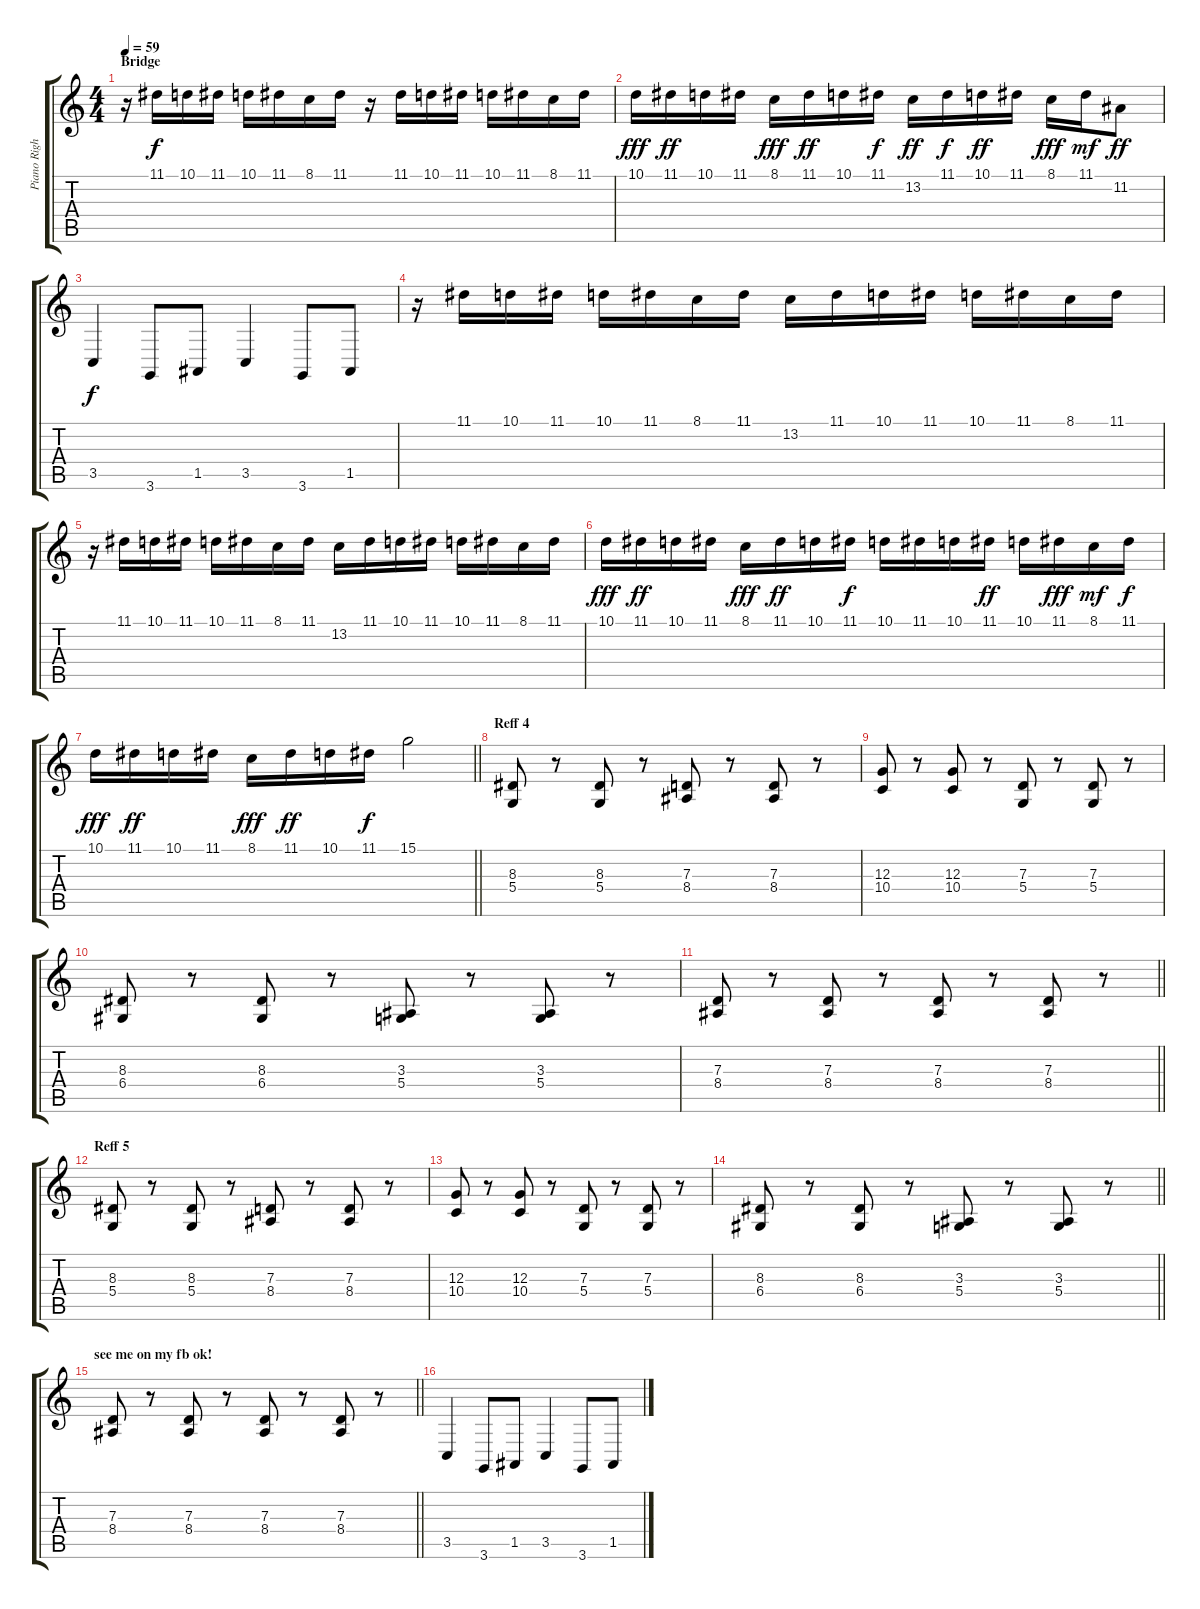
\track ("Piano Right Hand " "Piano Righ") {instrument acousticgrandpiano}
\staff {score tabs}
\tuning (E4 B3 G3 D3 A2 E2) {hide}
\ts (4 4)
\section ("" "Bridge")
\tempo 59
\clef g2
\ks c
r.16{dy f volume 14} 11.1.16 10.1.16 11.1.16 10.1.16 11.1.16 8.1.16 11.1.16 r.16 11.1.16 10.1.16 11.1.16 10.1.16 11.1.16 8.1.16 11.1.16 |
10.1.16{dy fff} 11.1.16{dy ff} 10.1.16 11.1.16 8.1.16{dy fff} 11.1.16{dy ff} 10.1.16 11.1.16{dy f} 13.2.16{dy ff} 11.1.16{dy f} 10.1.16{dy ff} 11.1.16 8.1.16{dy fff} 11.1.16{dy mf} 11.2.8{dy ff} |
3.5.4{dy f} 3.6.8 1.5.8 3.5.4 3.6.8 1.5.8 |
r.16 11.1.16 10.1.16 11.1.16 10.1.16 11.1.16 8.1.16 11.1.16 13.2.16 11.1.16 10.1.16 11.1.16 10.1.16 11.1.16 8.1.16 11.1.16 |
r.16 11.1.16 10.1.16 11.1.16 10.1.16 11.1.16 8.1.16 11.1.16 13.2.16 11.1.16 10.1.16 11.1.16 10.1.16 11.1.16 8.1.16 11.1.16 |
10.1.16{dy fff} 11.1.16{dy ff} 10.1.16 11.1.16 8.1.16{dy fff} 11.1.16{dy ff} 10.1.16 11.1.16{dy f} 10.1.16 11.1.16 10.1.16 11.1.16{dy ff} 10.1.16 11.1.16{dy fff} 8.1.16{dy mf} 11.1.16{dy f} |
\barLineRight lightlight
10.1.16{dy fff} 11.1.16{dy ff} 10.1.16 11.1.16 8.1.16{dy fff} 11.1.16{dy ff} 10.1.16 11.1.16{dy f} 15.1.2 |
\section ("" "Reff 4")
(8.3 5.4).8 r.8 (8.3 5.4).8 r.8 (7.3 8.4).8 r.8 (7.3 8.4).8 r.8 |
(12.3 10.4).8 r.8 (12.3 10.4).8 r.8 (7.3 5.4).8 r.8 (7.3 5.4).8 r.8 |
(8.3 6.4).8 r.8 (8.3 6.4).8 r.8 (3.3 5.4).8 r.8 (3.3 5.4).8 r.8 |
\barLineRight lightlight
(7.3 8.4).8 r.8 (7.3 8.4).8 r.8 (7.3 8.4).8 r.8 (7.3 8.4).8 r.8 |
\section ("" "Reff 5")
(8.3 5.4).8 r.8 (8.3 5.4).8 r.8 (7.3 8.4).8 r.8 (7.3 8.4).8 r.8 |
(12.3 10.4).8 r.8 (12.3 10.4).8 r.8 (7.3 5.4).8 r.8 (7.3 5.4).8 r.8 |
\barLineRight lightlight
(8.3 6.4).8 r.8 (8.3 6.4).8 r.8 (3.3 5.4).8 r.8 (3.3 5.4).8 r.8 |
\section ("" "see me on my fb ok!")
\barLineRight lightlight
(7.3 8.4).8 r.8 (7.3 8.4).8 r.8 (7.3 8.4).8 r.8 (7.3 8.4).8 r.8 |
3.5.4 3.6.8 1.5.8 3.5.4 3.6.8 1.5.8
